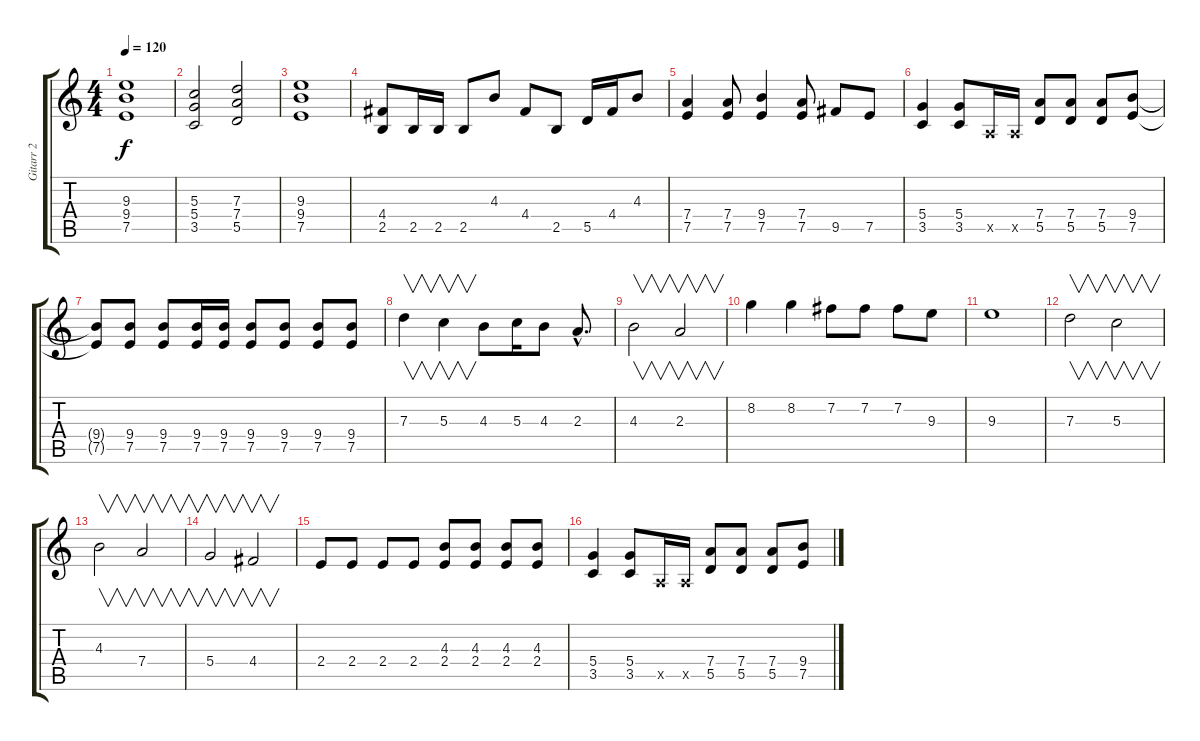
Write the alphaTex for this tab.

\track ("Gitarr 2" "Gitarr 2") {instrument overdrivenguitar}
\staff {score tabs}
\tuning (E4 B3 G3 D3 A2 E2) {hide}
\ts (4 4)
\tempo 120
\clef g2
\ks c
(9.3 9.4 7.5).1{dy f} |
(5.3 5.4 3.5).2 (7.3 7.4 5.5).2 |
(9.3 9.4 7.5).1 |
(4.4 2.5).8 2.5.16 2.5.16 2.5.8 4.3.8 4.4.8 2.5.8 5.5.16 4.4.16 4.3.8 |
(7.4 7.5).4 (7.4 7.5).8 (9.4 7.5).4 (7.4 7.5).8 9.5.8 7.5.8 |
(5.4 3.5).4 (5.4 3.5).8 0.5{x}.16 0.5{x}.16 (7.4 5.5).8 (7.4 5.5).8 (7.4 5.5).8 (9.4 7.5).8 |
(9.4{t} 7.5{t}).8 (9.4 7.5).8 (9.4 7.5).8 (9.4 7.5).16 (9.4 7.5).16 (9.4 7.5).8 (9.4 7.5).8 (9.4 7.5).8 (9.4 7.5).8 |
7.3.4{v} 5.3.4{v} 4.3.8 5.3.16 4.3.8 2.3{hac}.8{d} |
4.3.2{v} 2.3.2{v} |
8.2.4 8.2.4 7.2.8 7.2.8 7.2.8 9.3.8 |
9.3.1 |
7.3.2{v} 5.3.2{v} |
4.3.2{v} 7.4.2{v} |
5.4.2{v} 4.4.2{v} |
2.4.8 2.4.8 2.4.8 2.4.8 (4.3 2.4).8 (4.3 2.4).8 (4.3 2.4).8 (4.3 2.4).8 |
(5.4 3.5).4 (5.4 3.5).8 0.5{x}.16 0.5{x}.16 (7.4 5.5).8 (7.4 5.5).8 (7.4 5.5).8 (9.4 7.5).8
